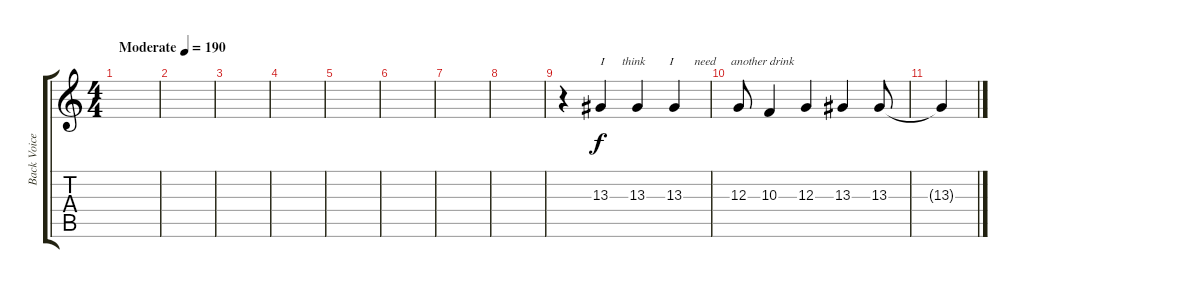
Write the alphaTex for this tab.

\track ("Back Voices" "Back Voice") {instrument clarinet}
\staff {score tabs}
\tuning (E4 B3 G3 D3 A2 E2) {hide}
\ts (4 4)
\tempo (190 "Moderate")
\clef g2
\ks c
|
|
|
|
|
|
|
|
r.4 13.3.4{txt "I      think        I       need     another drink"} 13.3.4 13.3.4 |
12.3.8 10.3.4 12.3.4 13.3.4 13.3.8 |
13.3{t}.4
